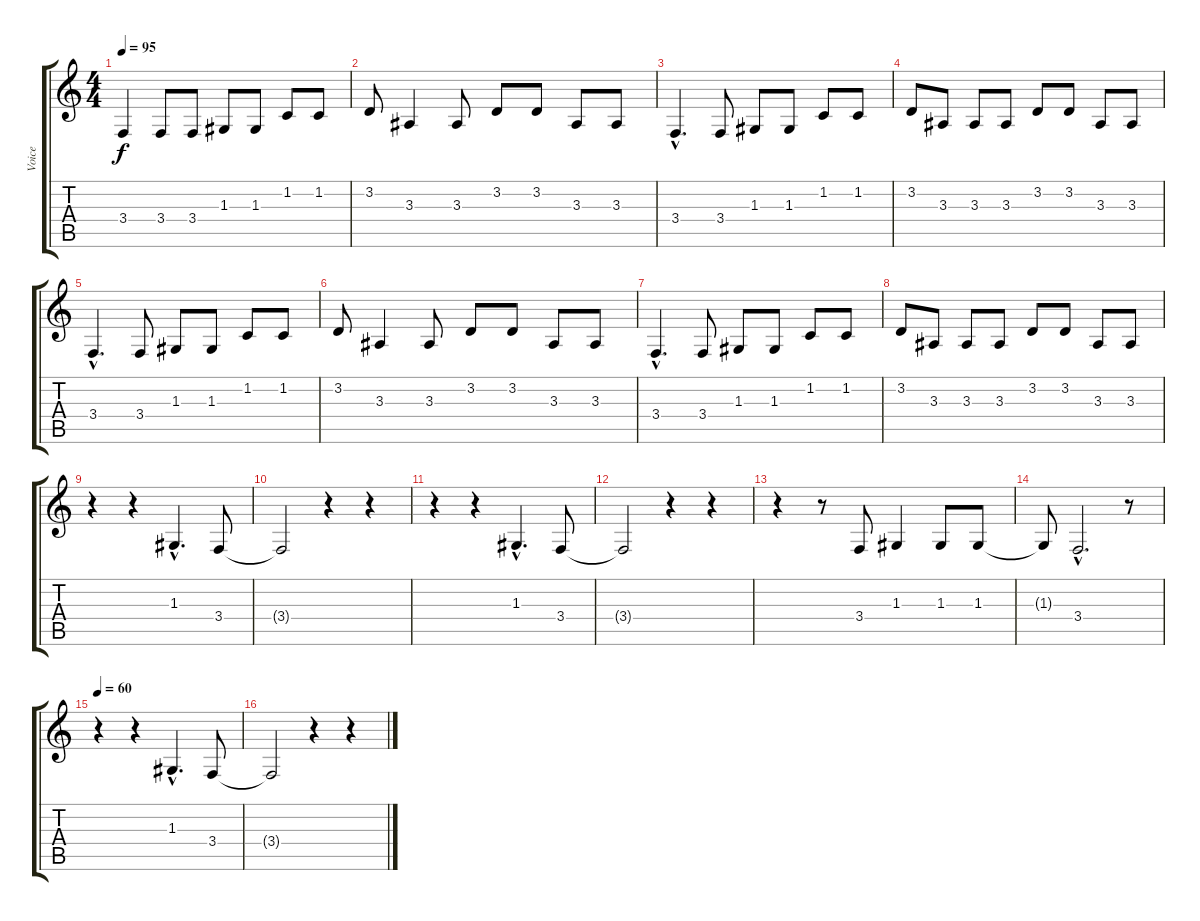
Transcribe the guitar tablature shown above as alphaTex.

\track ("Voice" "Voice") {instrument flute}
\staff {score tabs}
\tuning (E4 B3 G3 D3 A2 E2) {hide}
\ts (4 4)
\tempo 95
\clef g2
\ks c
3.4{t}.4{dy f} 3.4.8 3.4.8 1.3.8 1.3.8 1.2.8 1.2.8 |
3.2.8 3.3.4 3.3.8 3.2.8 3.2.8 3.3.8 3.3.8 |
3.4{hac}.4{d} 3.4.8 1.3.8 1.3.8 1.2.8 1.2.8 |
3.2.8 3.3.8 3.3.8 3.3.8 3.2.8 3.2.8 3.3.8 3.3.8 |
3.4{hac}.4{d} 3.4.8 1.3.8 1.3.8 1.2.8 1.2.8 |
3.2.8 3.3.4 3.3.8 3.2.8 3.2.8 3.3.8 3.3.8 |
3.4{hac}.4{d} 3.4.8 1.3.8 1.3.8 1.2.8 1.2.8 |
3.2.8 3.3.8 3.3.8 3.3.8 3.2.8 3.2.8 3.3.8 3.3.8 |
r.4 r.4 1.3{hac}.4{d} 3.4.8 |
3.4{t}.2 r.4 r.4 |
r.4 r.4 1.3{hac}.4{d} 3.4.8 |
3.4{t}.2 r.4 r.4 |
r.4 r.8 3.4.8 1.3.4 1.3.8 1.3.8 |
1.3{t}.8 3.4{hac}.2{d} r.8 |
\tempo 60
r.4 r.4 1.3{hac}.4{d} 3.4.8 |
3.4{t}.2 r.4 r.4
